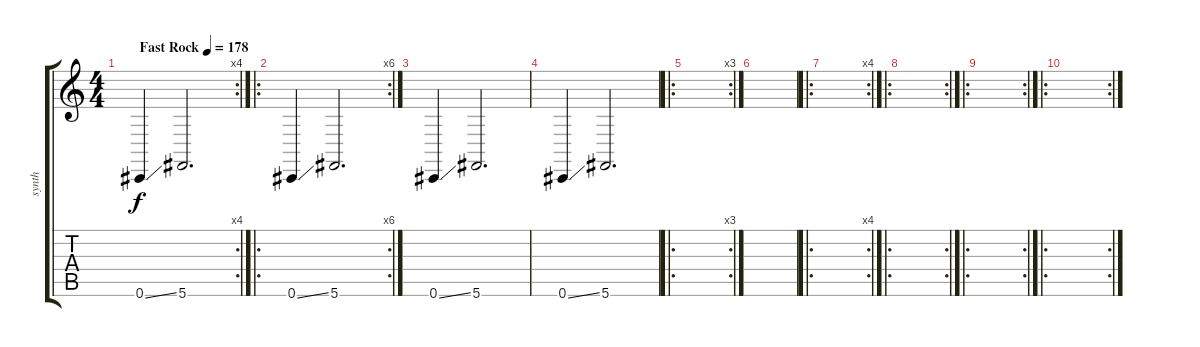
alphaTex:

\track ("synth" "synth") {instrument lead1square}
\staff {score tabs}
\tuning (Eb4 Bb3 Gb3 Db3 Ab2 Db2) {hide}
\rc 4
\ts (4 4)
\tempo (178 "Fast Rock")
\clef g2
\ks c
0.6{ss}.4{dy f instrument lead1square} 5.6.2{d} |
\ro
\rc 6
0.6{ss}.4 5.6.2{d} |
0.6{ss}.4 5.6.2{d} |
0.6{ss}.4 5.6.2{d} |
\ro
\rc 3
|
|
\ro
\rc 4
|
\ro
\rc 2
|
\ro
\rc 2
|
\ro
\rc 2
